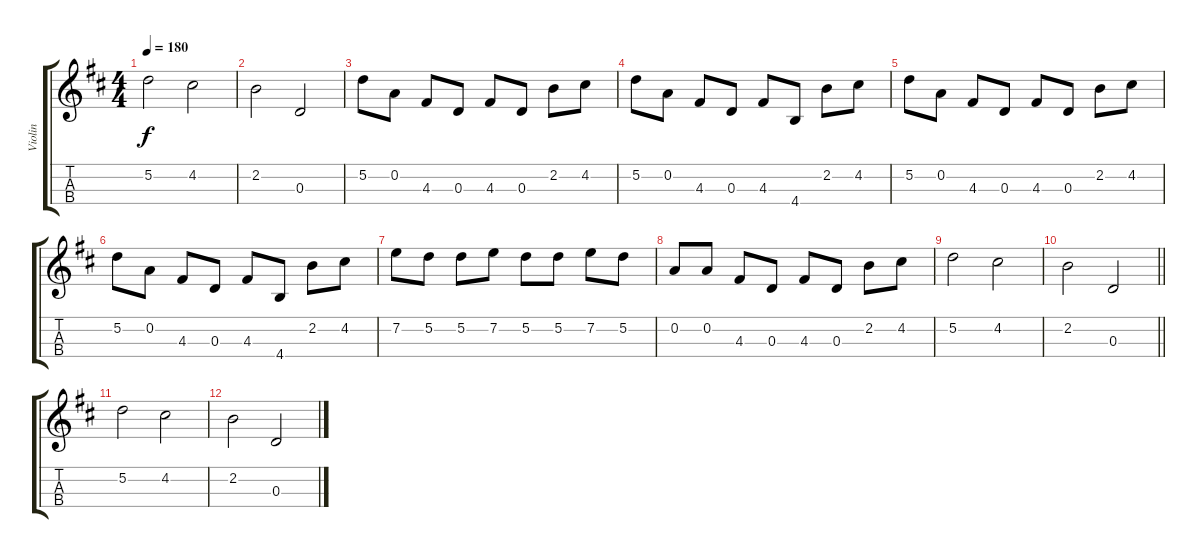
\track ("Violin" "Violin") {instrument violin}
\staff {score tabs}
\tuning (E5 A4 D4 G3) {hide}
\ts (4 4)
\tempo 180
\clef g2
\ks d
5.2.2{dy f} 4.2.2 |
2.2.2 0.3.2 |
5.2.8 0.2.8 4.3.8 0.3.8 4.3.8 0.3.8 2.2.8 4.2.8 |
5.2.8 0.2.8 4.3.8 0.3.8 4.3.8 4.4.8 2.2.8 4.2.8 |
5.2.8 0.2.8 4.3.8 0.3.8 4.3.8 0.3.8 2.2.8 4.2.8 |
5.2.8 0.2.8 4.3.8 0.3.8 4.3.8 4.4.8 2.2.8 4.2.8 |
7.2.8 5.2.8 5.2.8 7.2.8 5.2.8 5.2.8 7.2.8 5.2.8 |
0.2.8 0.2.8 4.3.8 0.3.8 4.3.8 0.3.8 2.2.8 4.2.8 |
5.2.2 4.2.2 |
\barLineRight lightlight
2.2.2 0.3.2 |
5.2.2 4.2.2 |
2.2.2 0.3.2
